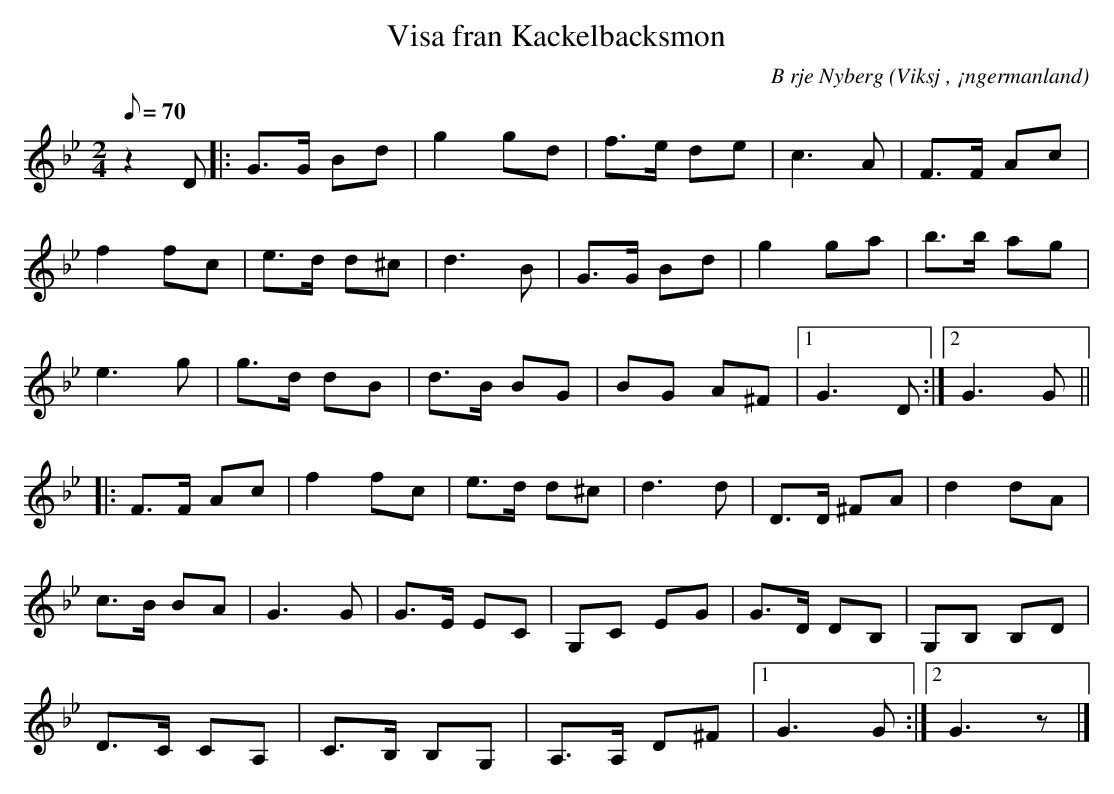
X:1
T:Visa fran Kackelbacksmon
C:B rje Nyberg
O:Viksj , ¡ngermanland
M:2/4
L:1/8
Q:70
K:Gm
V:1
z2 D|: G>G Bd | g2 gd | f>e de | c2>A2 | F>F Ac |
f2 fc | e>d d^c | d2>B2 | G>G Bd |g2 ga | b>b ag |
e2> g2 | g>d dB |d>B BG |BG A^F |1 G2> D2 :|2 G2> G2 ||
|: F>F Ac | f2 fc | e>d d^c | d2>d2 | D>D ^FA | d2 dA |
c>B BA |G2> G2 | G>E EC | G,C EG | G>D DB, | G,B, B,D |
D>C CA, | C>B, B,G, | A,>A, D^F |1 G2> G2 :|2 G2> z2 |]
V:2
